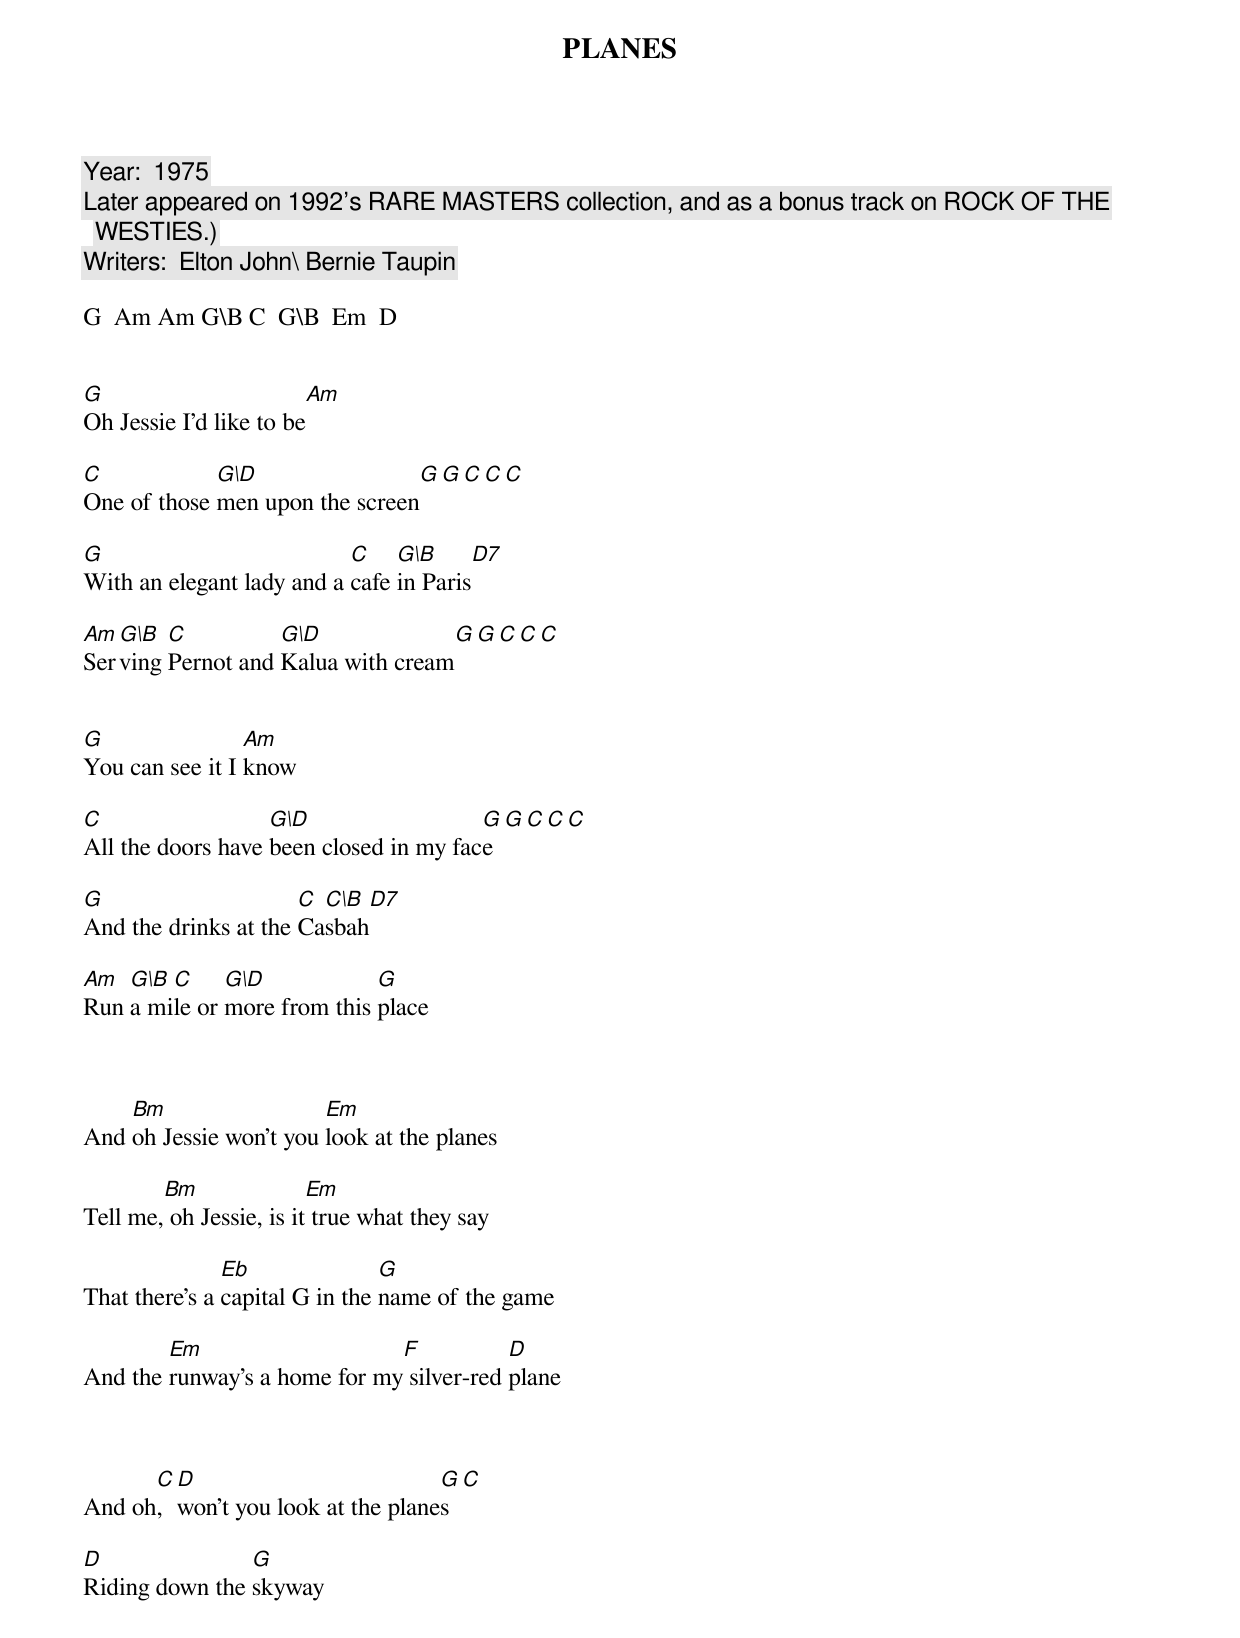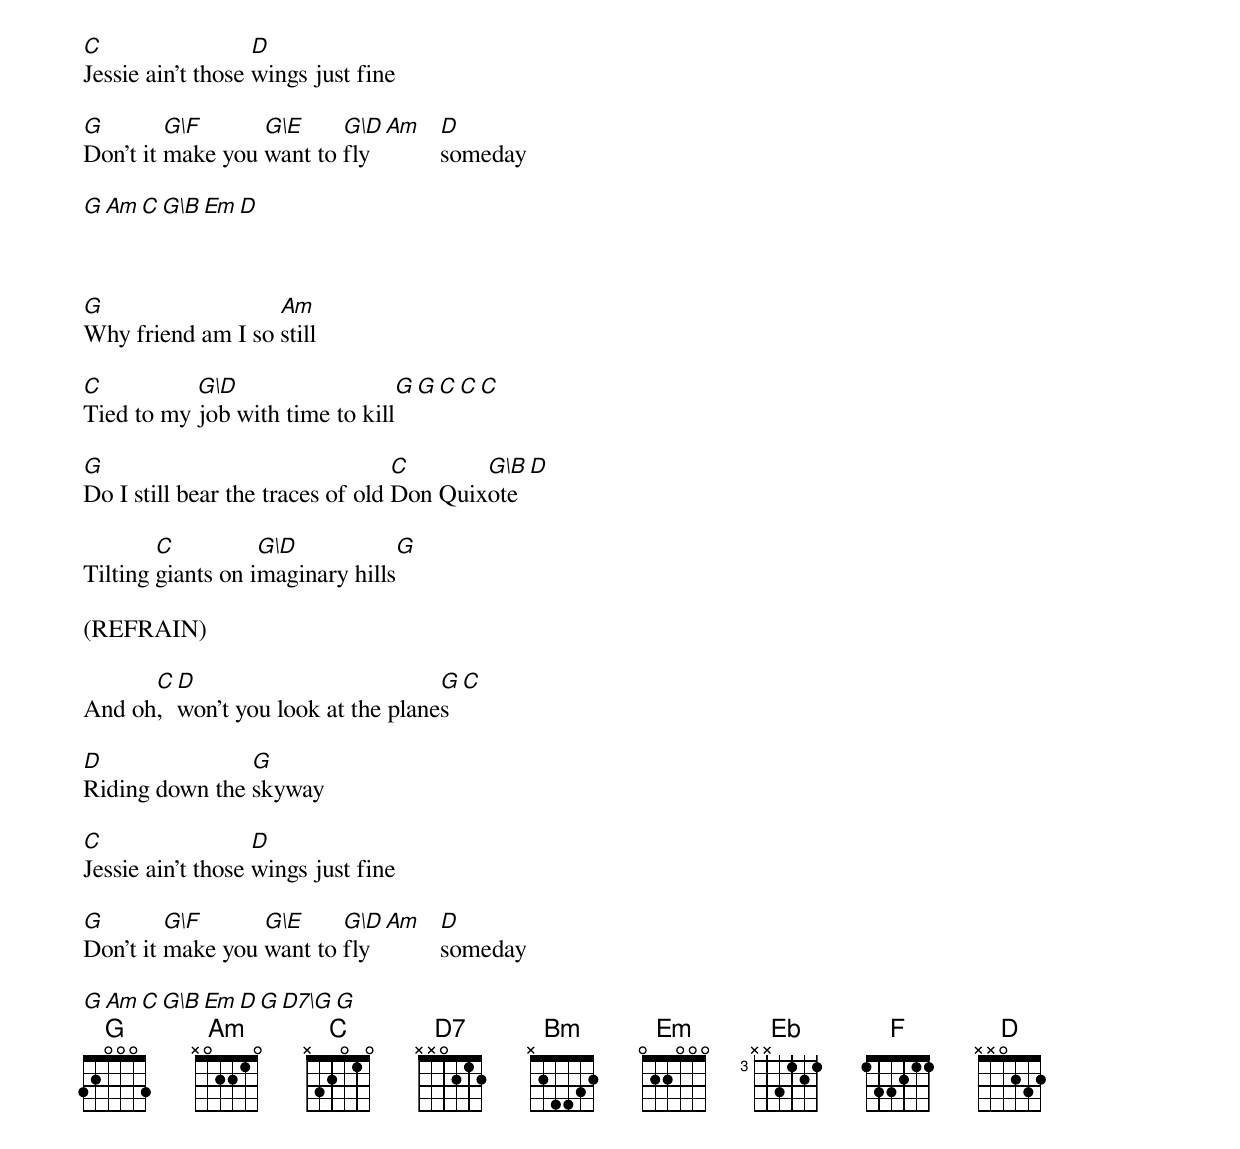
PLANES

Year:  1975
Album:  None (Appeared on Conlin Blunstone's 1976 album PLANES.
        Later appeared on 1992's RARE MASTERS collection, and as a bonus track on ROCK OF THE WESTIES.)
Writers:  Elton John\ Bernie Taupin

G  Am Am G\B C  G\B  Em  D


G                       Am
Oh Jessie I'd like to be

C            G\D                G G C C C
One of those men upon the screen

G                          C    G\B     D7
With an elegant lady and a cafe in Paris

Am G\B  C          G\D             G G C C C
Serving Pernot and Kalua with cream


G                Am
You can see it I know

C                  G\D                  G G C C C
All the doors have been closed in my face

G                     C C\B D7
And the drinks at the Casbah

Am  G\B C     G\D            G
Run a mile or more from this place



    Bm                  Em
And oh Jessie won't you look at the planes

        Bm               Em
Tell me, oh Jessie, is it true what they say

               Eb               G
That there's a capital G in the name of the game

        Em                    F           D
And the runway's a home for my silver-red plane



      C D                          G C
And oh, won't you look at the planes

D               G
Riding down the skyway

C                  D
Jessie ain't those wings just fine

G        G\F      G\E     G\D Am D
Don't it make you want to fly    someday

G Am C G\B Em D



G                  Am
Why friend am I so still

C          G\D                  G G C C C
Tied to my job with time to kill

G                                 C       G\B D
Do I still bear the traces of old Don Quixote

        C          G\D           G
Tilting giants on imaginary hills

(REFRAIN)

      C D                          G C
And oh, won't you look at the planes

D               G
Riding down the skyway

C                  D
Jessie ain't those wings just fine

G        G\F      G\E     G\D Am D
Don't it make you want to fly    someday

G Am C G\B Em D  G  D7\G  G
